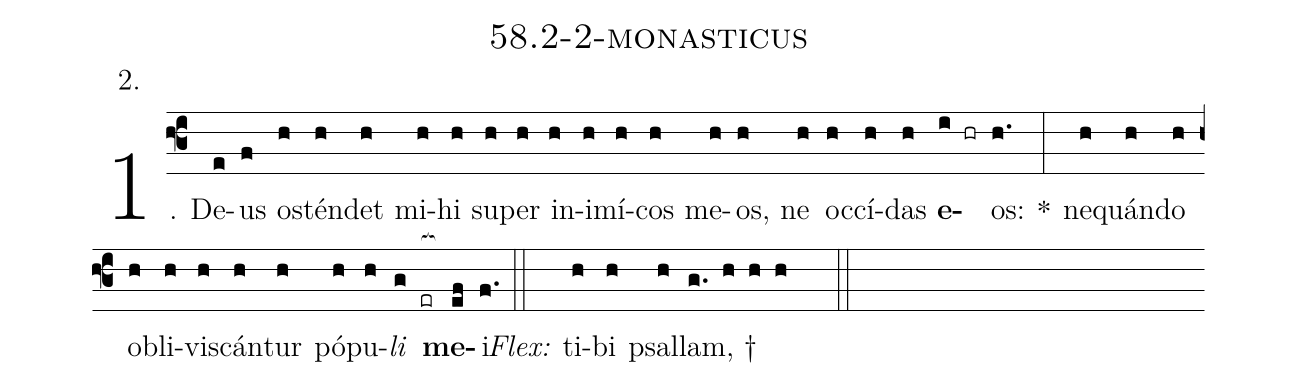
name: 58.2-2-monasticus;
annotation: 2.;
%%
(f3)1. De(e)us(f) os(h)tén(h)det(h) mi(h)hi(h) su(h)per(h) in(h)i(h)mí(h)cos(h) me(h)os,(h) ne(h) oc(h)cí(h)das(h) <b>e</b>(i hr)os:(h.) *(:) ne(h)quán(h)do(h) ob(h)li(h)vis(h)cán(h)tur(h) pó(h)pu(h)<i>li</i>(g er[ocb:1{]) <b>me</b>(ef[ocb:0}])i.(f.) (::)
<i>Flex:</i>()  ti(h)bi(h) psal(h)lam, †(g. h h h  ::)
